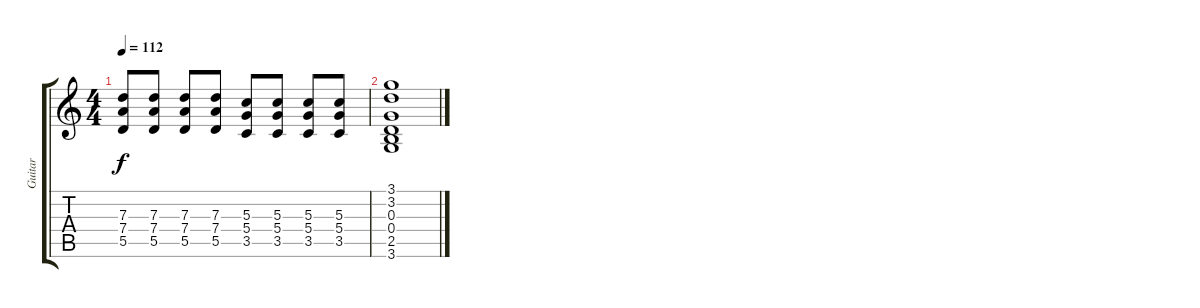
\track ("Guitar" "Guitar") {instrument distortionguitar}
\staff {score tabs}
\tuning (E4 B3 G3 D3 A2 E2) {hide}
\ts (4 4)
\tempo 112
\clef g2
\ks c
(7.3 7.4 5.5).8{dy f} (7.3 7.4 5.5).8 (7.3 7.4 5.5).8 (7.3 7.4 5.5).8 (5.3 5.4 3.5).8 (5.3 5.4 3.5).8 (5.3 5.4 3.5).8 (5.3 5.4 3.5).8 |
(3.1 3.2 0.3 0.4 2.5 3.6).1
